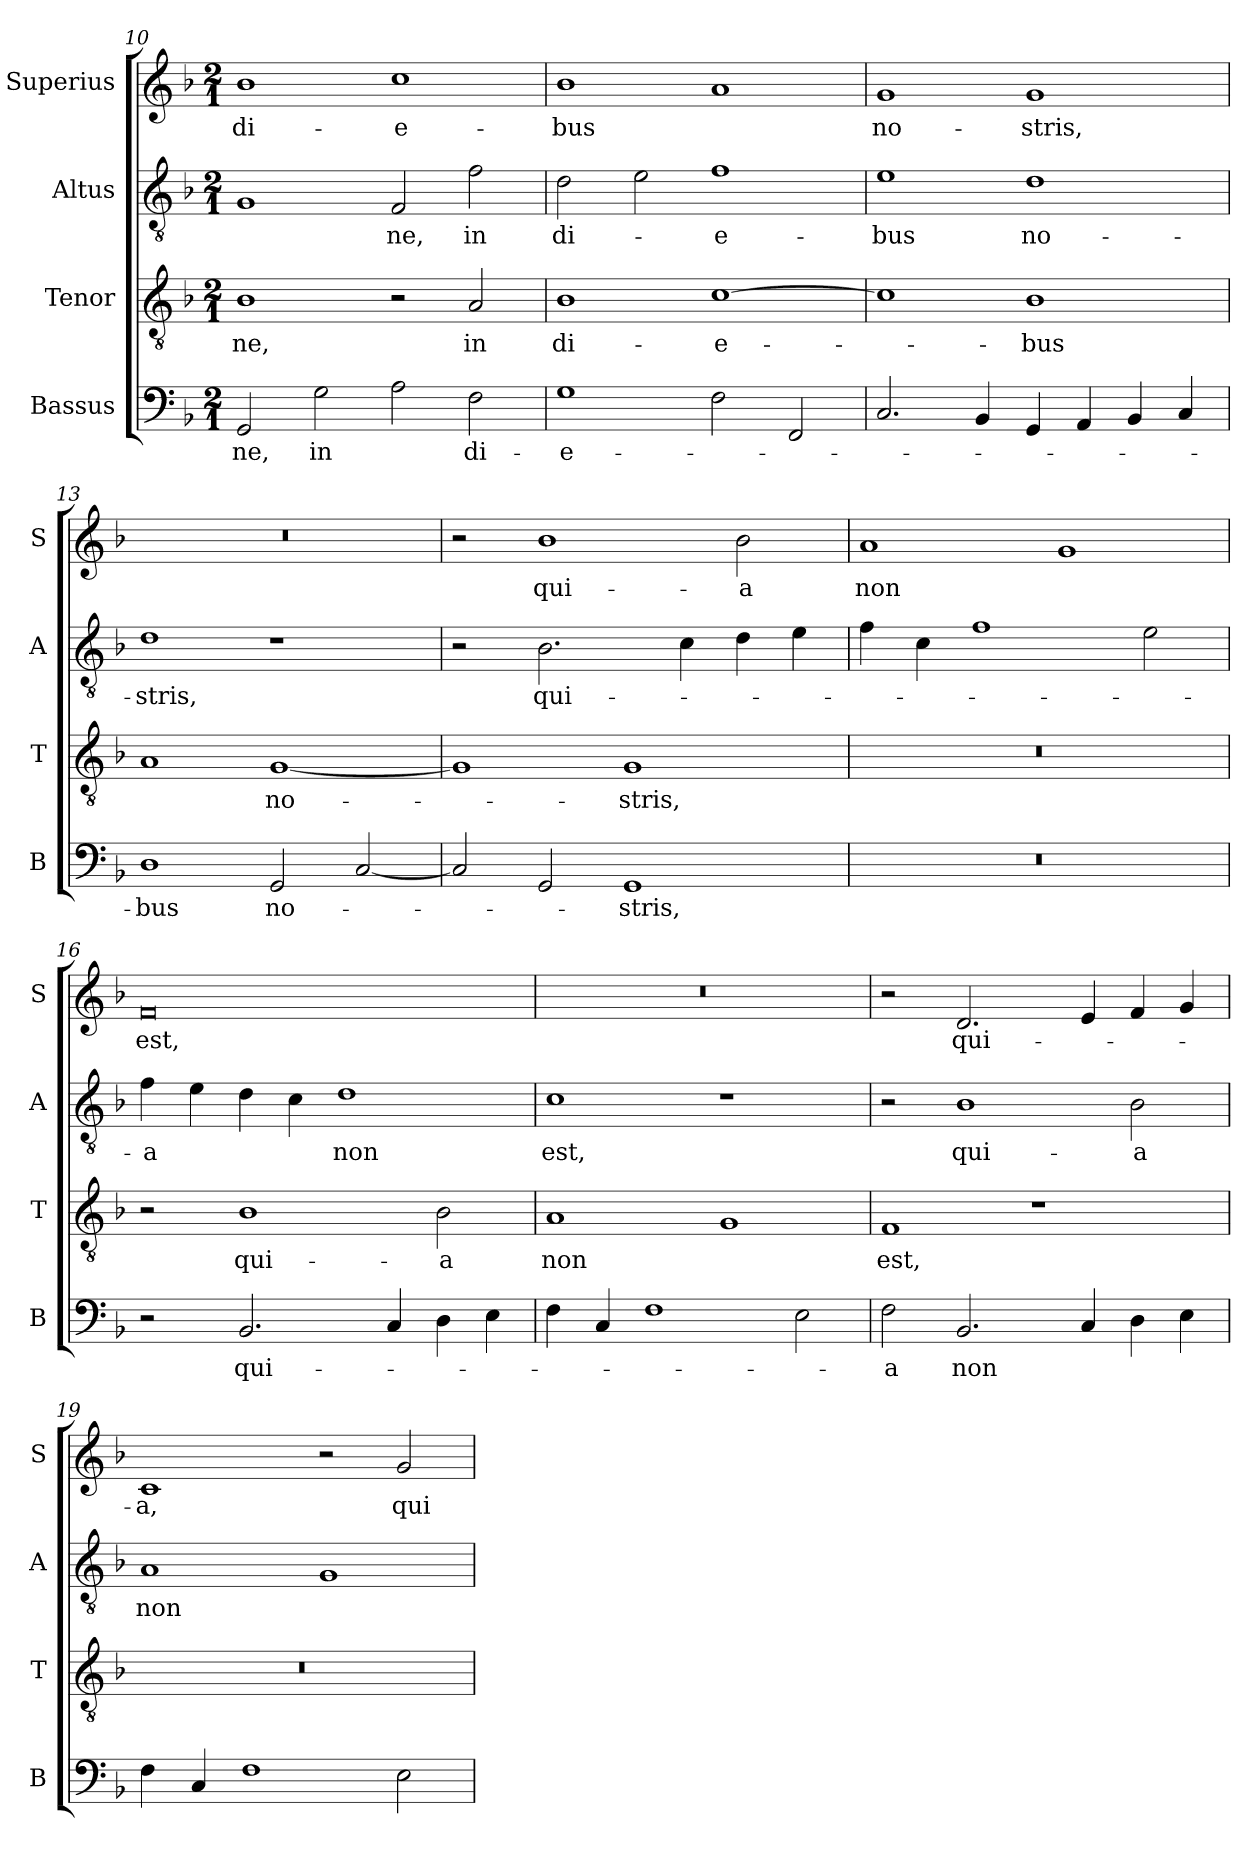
**kern	**text	**kern	**text	**kern	**text	**kern	**text
*part4	*part4	*part3	*part3	*part2	*part2	*part1	*part1
*staff4	*staff4	*staff3	*staff3	*staff2	*staff2	*staff1	*staff1
*I"Bassus	*	*I"Tenor	*	*I"Altus	*	*I"Superius	*
*I'B	*	*I'T	*	*I'A	*	*I'S	*
*clefF4	*	*clefGv2	*	*clefGv2	*	*clefG2	*
*k[b-]	*	*k[b-]	*	*k[b-]	*	*k[b-]	*
*F:	*	*F:	*	*F:	*	*F:	*
*M2/1	*	*M2/1	*	*M2/1	*	*M2/1	*
=10	=10	=10	=10	=10	=10	=10	=10
2GG	-ne,	1B-	-ne,	1G	.	1b-	di-
2G	in	.	.	.	.	.	.
2A	.	2r	.	2F	-ne,	1cc	-e-
2F	di-	2A	in	2f	in	.	.
=11	=11	=11	=11	=11	=11	=11	=11
1G	-e-	1B-	di-	2d	di-	1b-	-bus
.	.	.	.	2e	.	.	.
2F	.	[1c	-e-	1f	-e-	1a	.
2FF	.	.	.	.	.	.	.
=12	=12	=12	=12	=12	=12	=12	=12
2.C	.	1c]	.	1e	-bus	1g	no-
4BB-	.	.	.	.	.	.	.
4GG	.	1B-	-bus	1d	no-	1g	-stris,
4AA	.	.	.	.	.	.	.
4BB-	.	.	.	.	.	.	.
4C	.	.	.	.	.	.	.
=13	=13	=13	=13	=13	=13	=13	=13
1D	-bus	1A	.	1d	-stris,	0r	.
2GG	no-	[1G	no-	1r	.	.	.
[2C	.	.	.	.	.	.	.
=14	=14	=14	=14	=14	=14	=14	=14
2C]	.	1G]	.	2r	.	2r	.
2GG	.	.	.	2.B-	qui-	1b-	qui-
1GG	-stris,	1G	-stris,	.	.	.	.
.	.	.	.	4c	.	.	.
.	.	.	.	4d	.	2b-	-a
.	.	.	.	4e	.	.	.
=15	=15	=15	=15	=15	=15	=15	=15
0r	.	0r	.	4f	.	1a	non
.	.	.	.	4c	.	.	.
.	.	.	.	1f	.	.	.
.	.	.	.	.	.	1g	.
.	.	.	.	2e	.	.	.
=16	=16	=16	=16	=16	=16	=16	=16
2r	.	2r	.	4f	-a	0f	est,
.	.	.	.	4e	.	.	.
2.BB-	qui-	1B-	qui-	4d	.	.	.
.	.	.	.	4c	.	.	.
.	.	.	.	1d	non	.	.
4C	.	.	.	.	.	.	.
4D	.	2B-	-a	.	.	.	.
4E	.	.	.	.	.	.	.
=17	=17	=17	=17	=17	=17	=17	=17
4F	.	1A	non	1c	est,	0r	.
4C	.	.	.	.	.	.	.
1F	.	.	.	.	.	.	.
.	.	1G	.	1r	.	.	.
2E	.	.	.	.	.	.	.
=18	=18	=18	=18	=18	=18	=18	=18
2F	-a	1F	est,	2r	.	2r	.
2.BB-	non	.	.	1B-	qui-	2.d	qui-
.	.	1r	.	.	.	.	.
4C	.	.	.	.	.	4e	.
4D	.	.	.	2B-	-a	4f	.
4E	.	.	.	.	.	4g	.
=19	=19	=19	=19	=19	=19	=19	=19
4F	.	0r	.	1A	non	1c	-a,
4C	.	.	.	.	.	.	.
1F	.	.	.	.	.	.	.
.	.	.	.	1G	.	2r	.
2E	.	.	.	.	.	2g	qui-
=	=	=	=	=	=	=	=
*-	*-	*-	*-	*-	*-	*-	*-
